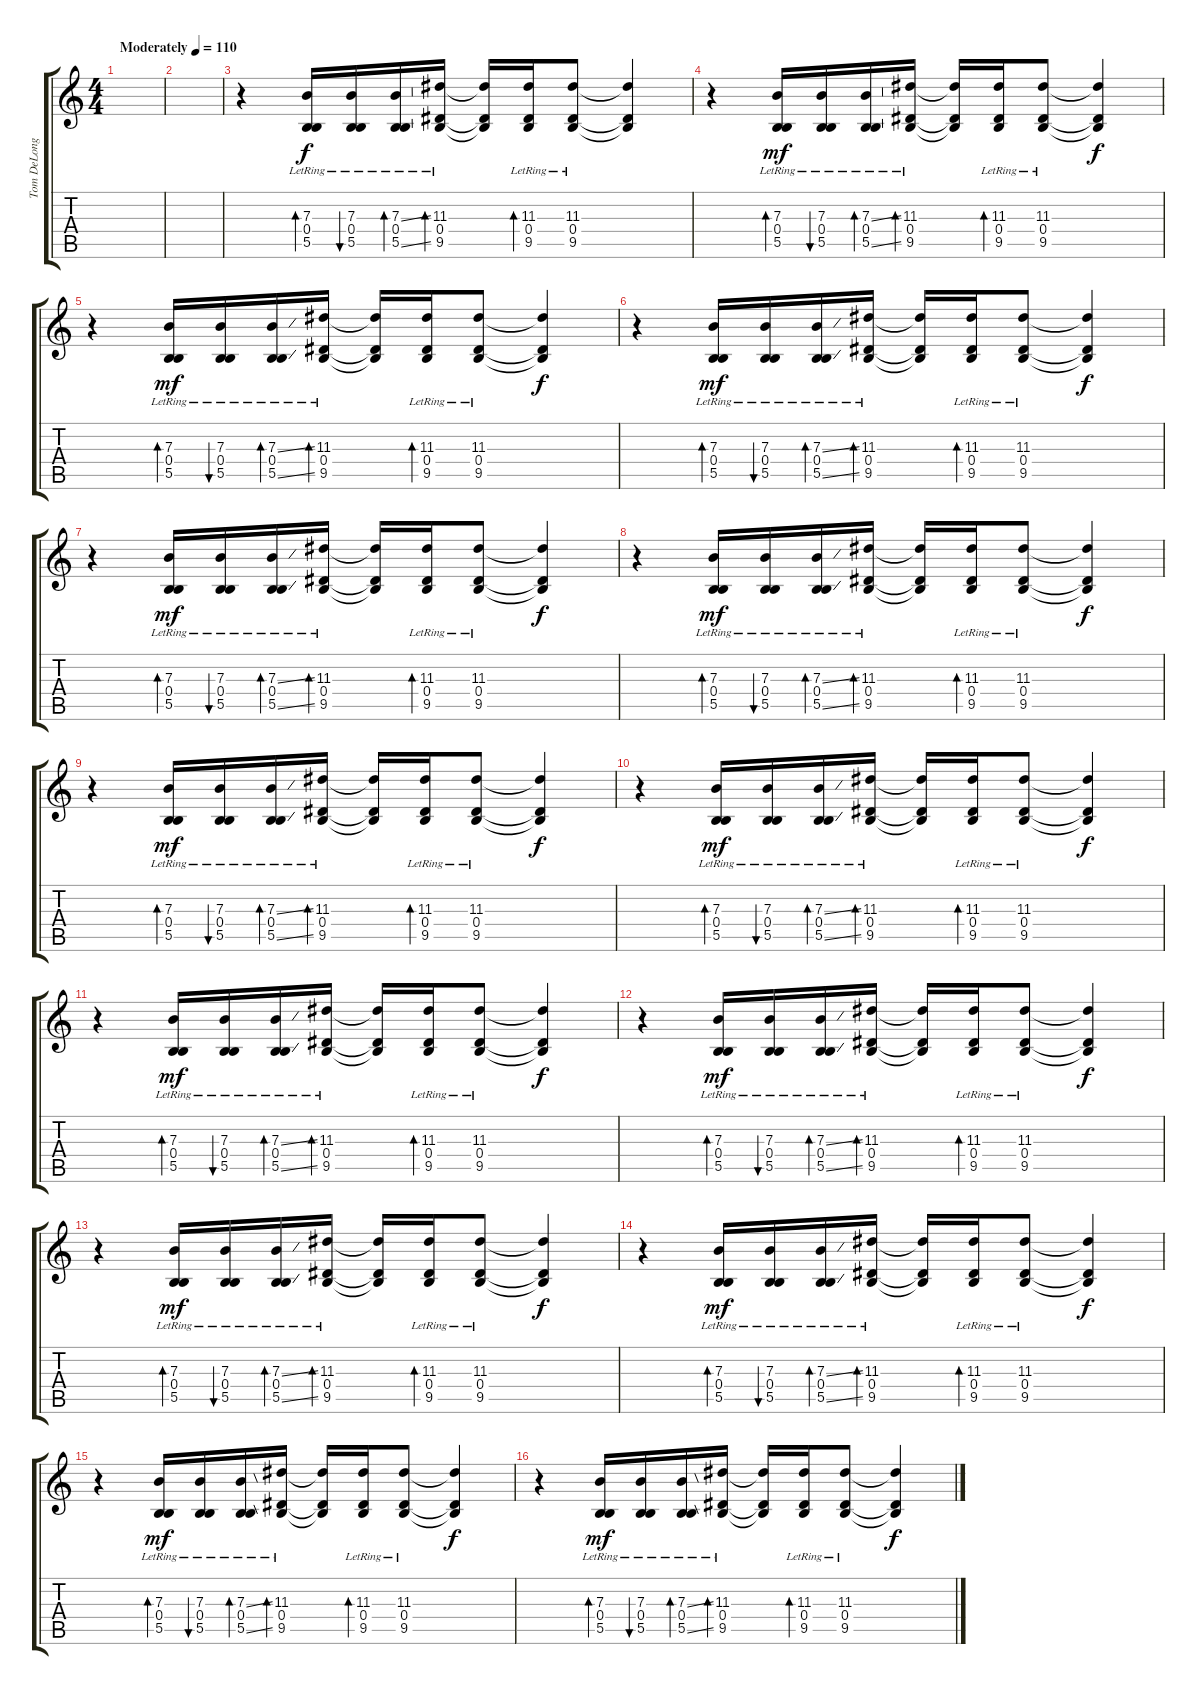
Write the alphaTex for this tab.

\track ("Tom DeLonge" "Tom DeLong") {instrument acousticguitarsteel}
\staff {score tabs}
\tuning (Db4 Ab3 E3 B2 Gb2 Db2) {hide}
\ts (4 4)
\tempo (110 "Moderately")
\clef g2
\ks c
|
|
r.4 (7.3{lr} 0.4{lr} 5.5{lr}).16{bd 120} (7.3{lr} 0.4{lr} 5.5{lr}).16{bu 120} (7.3{ss lr} 0.4{lr} 5.5{ss lr}).16{bd 120} (11.3{lr} 0.4{lr} 9.5{lr}).16{bd 120} (11.3{t} 0.4{t} 9.5{t}).16 (11.3{lr} 0.4{lr} 9.5{lr}).16{bd 120} (11.3{lr} 0.4{lr} 9.5{lr}).8 (11.3{t} 0.4{t} 9.5{t}).4{dy f} |
r.4 (7.3{lr} 0.4{lr} 5.5{lr}).16{bd 120 dy mf} (7.3{lr} 0.4{lr} 5.5{lr}).16{bu 120} (7.3{ss lr} 0.4{lr} 5.5{ss lr}).16{bd 120} (11.3{lr} 0.4{lr} 9.5{lr}).16{bd 120} (11.3{t} 0.4{t} 9.5{t}).16 (11.3{lr} 0.4{lr} 9.5{lr}).16{bd 120} (11.3{lr} 0.4{lr} 9.5{lr}).8 (11.3{t} 0.4{t} 9.5{t}).4{dy f} |
r.4 (7.3{lr} 0.4{lr} 5.5{lr}).16{bd 120 dy mf} (7.3{lr} 0.4{lr} 5.5{lr}).16{bu 120} (7.3{ss lr} 0.4{lr} 5.5{ss lr}).16{bd 120} (11.3{lr} 0.4{lr} 9.5{lr}).16{bd 120} (11.3{t} 0.4{t} 9.5{t}).16 (11.3{lr} 0.4{lr} 9.5{lr}).16{bd 120} (11.3{lr} 0.4{lr} 9.5{lr}).8 (11.3{t} 0.4{t} 9.5{t}).4{dy f} |
r.4 (7.3{lr} 0.4{lr} 5.5{lr}).16{bd 120 dy mf} (7.3{lr} 0.4{lr} 5.5{lr}).16{bu 120} (7.3{ss lr} 0.4{lr} 5.5{ss lr}).16{bd 120} (11.3{lr} 0.4{lr} 9.5{lr}).16{bd 120} (11.3{t} 0.4{t} 9.5{t}).16 (11.3{lr} 0.4{lr} 9.5{lr}).16{bd 120} (11.3{lr} 0.4{lr} 9.5{lr}).8 (11.3{t} 0.4{t} 9.5{t}).4{dy f} |
r.4 (7.3{lr} 0.4{lr} 5.5{lr}).16{bd 120 dy mf} (7.3{lr} 0.4{lr} 5.5{lr}).16{bu 120} (7.3{ss lr} 0.4{lr} 5.5{ss lr}).16{bd 120} (11.3{lr} 0.4{lr} 9.5{lr}).16{bd 120} (11.3{t} 0.4{t} 9.5{t}).16 (11.3{lr} 0.4{lr} 9.5{lr}).16{bd 120} (11.3{lr} 0.4{lr} 9.5{lr}).8 (11.3{t} 0.4{t} 9.5{t}).4{dy f} |
r.4 (7.3{lr} 0.4{lr} 5.5{lr}).16{bd 120 dy mf} (7.3{lr} 0.4{lr} 5.5{lr}).16{bu 120} (7.3{ss lr} 0.4{lr} 5.5{ss lr}).16{bd 120} (11.3{lr} 0.4{lr} 9.5{lr}).16{bd 120} (11.3{t} 0.4{t} 9.5{t}).16 (11.3{lr} 0.4{lr} 9.5{lr}).16{bd 120} (11.3{lr} 0.4{lr} 9.5{lr}).8 (11.3{t} 0.4{t} 9.5{t}).4{dy f} |
r.4 (7.3{lr} 0.4{lr} 5.5{lr}).16{bd 120 dy mf} (7.3{lr} 0.4{lr} 5.5{lr}).16{bu 120} (7.3{ss lr} 0.4{lr} 5.5{ss lr}).16{bd 120} (11.3{lr} 0.4{lr} 9.5{lr}).16{bd 120} (11.3{t} 0.4{t} 9.5{t}).16 (11.3{lr} 0.4{lr} 9.5{lr}).16{bd 120} (11.3{lr} 0.4{lr} 9.5{lr}).8 (11.3{t} 0.4{t} 9.5{t}).4{dy f} |
r.4 (7.3{lr} 0.4{lr} 5.5{lr}).16{bd 120 dy mf} (7.3{lr} 0.4{lr} 5.5{lr}).16{bu 120} (7.3{ss lr} 0.4{lr} 5.5{ss lr}).16{bd 120} (11.3{lr} 0.4{lr} 9.5{lr}).16{bd 120} (11.3{t} 0.4{t} 9.5{t}).16 (11.3{lr} 0.4{lr} 9.5{lr}).16{bd 120} (11.3{lr} 0.4{lr} 9.5{lr}).8 (11.3{t} 0.4{t} 9.5{t}).4{dy f} |
r.4 (7.3{lr} 0.4{lr} 5.5{lr}).16{bd 120 dy mf} (7.3{lr} 0.4{lr} 5.5{lr}).16{bu 120} (7.3{ss lr} 0.4{lr} 5.5{ss lr}).16{bd 120} (11.3{lr} 0.4{lr} 9.5{lr}).16{bd 120} (11.3{t} 0.4{t} 9.5{t}).16 (11.3{lr} 0.4{lr} 9.5{lr}).16{bd 120} (11.3{lr} 0.4{lr} 9.5{lr}).8 (11.3{t} 0.4{t} 9.5{t}).4{dy f} |
r.4 (7.3{lr} 0.4{lr} 5.5{lr}).16{bd 120 dy mf} (7.3{lr} 0.4{lr} 5.5{lr}).16{bu 120} (7.3{ss lr} 0.4{lr} 5.5{ss lr}).16{bd 120} (11.3{lr} 0.4{lr} 9.5{lr}).16{bd 120} (11.3{t} 0.4{t} 9.5{t}).16 (11.3{lr} 0.4{lr} 9.5{lr}).16{bd 120} (11.3{lr} 0.4{lr} 9.5{lr}).8 (11.3{t} 0.4{t} 9.5{t}).4{dy f} |
r.4 (7.3{lr} 0.4{lr} 5.5{lr}).16{bd 120 dy mf} (7.3{lr} 0.4{lr} 5.5{lr}).16{bu 120} (7.3{ss lr} 0.4{lr} 5.5{ss lr}).16{bd 120} (11.3{lr} 0.4{lr} 9.5{lr}).16{bd 120} (11.3{t} 0.4{t} 9.5{t}).16 (11.3{lr} 0.4{lr} 9.5{lr}).16{bd 120} (11.3{lr} 0.4{lr} 9.5{lr}).8 (11.3{t} 0.4{t} 9.5{t}).4{dy f} |
r.4 (7.3{lr} 0.4{lr} 5.5{lr}).16{bd 120 dy mf} (7.3{lr} 0.4{lr} 5.5{lr}).16{bu 120} (7.3{ss lr} 0.4{lr} 5.5{ss lr}).16{bd 120} (11.3{lr} 0.4{lr} 9.5{lr}).16{bd 120} (11.3{t} 0.4{t} 9.5{t}).16 (11.3{lr} 0.4{lr} 9.5{lr}).16{bd 120} (11.3{lr} 0.4{lr} 9.5{lr}).8 (11.3{t} 0.4{t} 9.5{t}).4{dy f} |
r.4 (7.3{lr} 0.4{lr} 5.5{lr}).16{bd 120 dy mf} (7.3{lr} 0.4{lr} 5.5{lr}).16{bu 120} (7.3{ss lr} 0.4{lr} 5.5{ss lr}).16{bd 120} (11.3{lr} 0.4{lr} 9.5{lr}).16{bd 120} (11.3{t} 0.4{t} 9.5{t}).16 (11.3{lr} 0.4{lr} 9.5{lr}).16{bd 120} (11.3{lr} 0.4{lr} 9.5{lr}).8 (11.3{t} 0.4{t} 9.5{t}).4{dy f} |
r.4 (7.3{lr} 0.4{lr} 5.5{lr}).16{bd 120 dy mf} (7.3{lr} 0.4{lr} 5.5{lr}).16{bu 120} (7.3{ss lr} 0.4{lr} 5.5{ss lr}).16{bd 120} (11.3{lr} 0.4{lr} 9.5{lr}).16{bd 120} (11.3{t} 0.4{t} 9.5{t}).16 (11.3{lr} 0.4{lr} 9.5{lr}).16{bd 120} (11.3{lr} 0.4{lr} 9.5{lr}).8 (11.3{t} 0.4{t} 9.5{t}).4{dy f}
